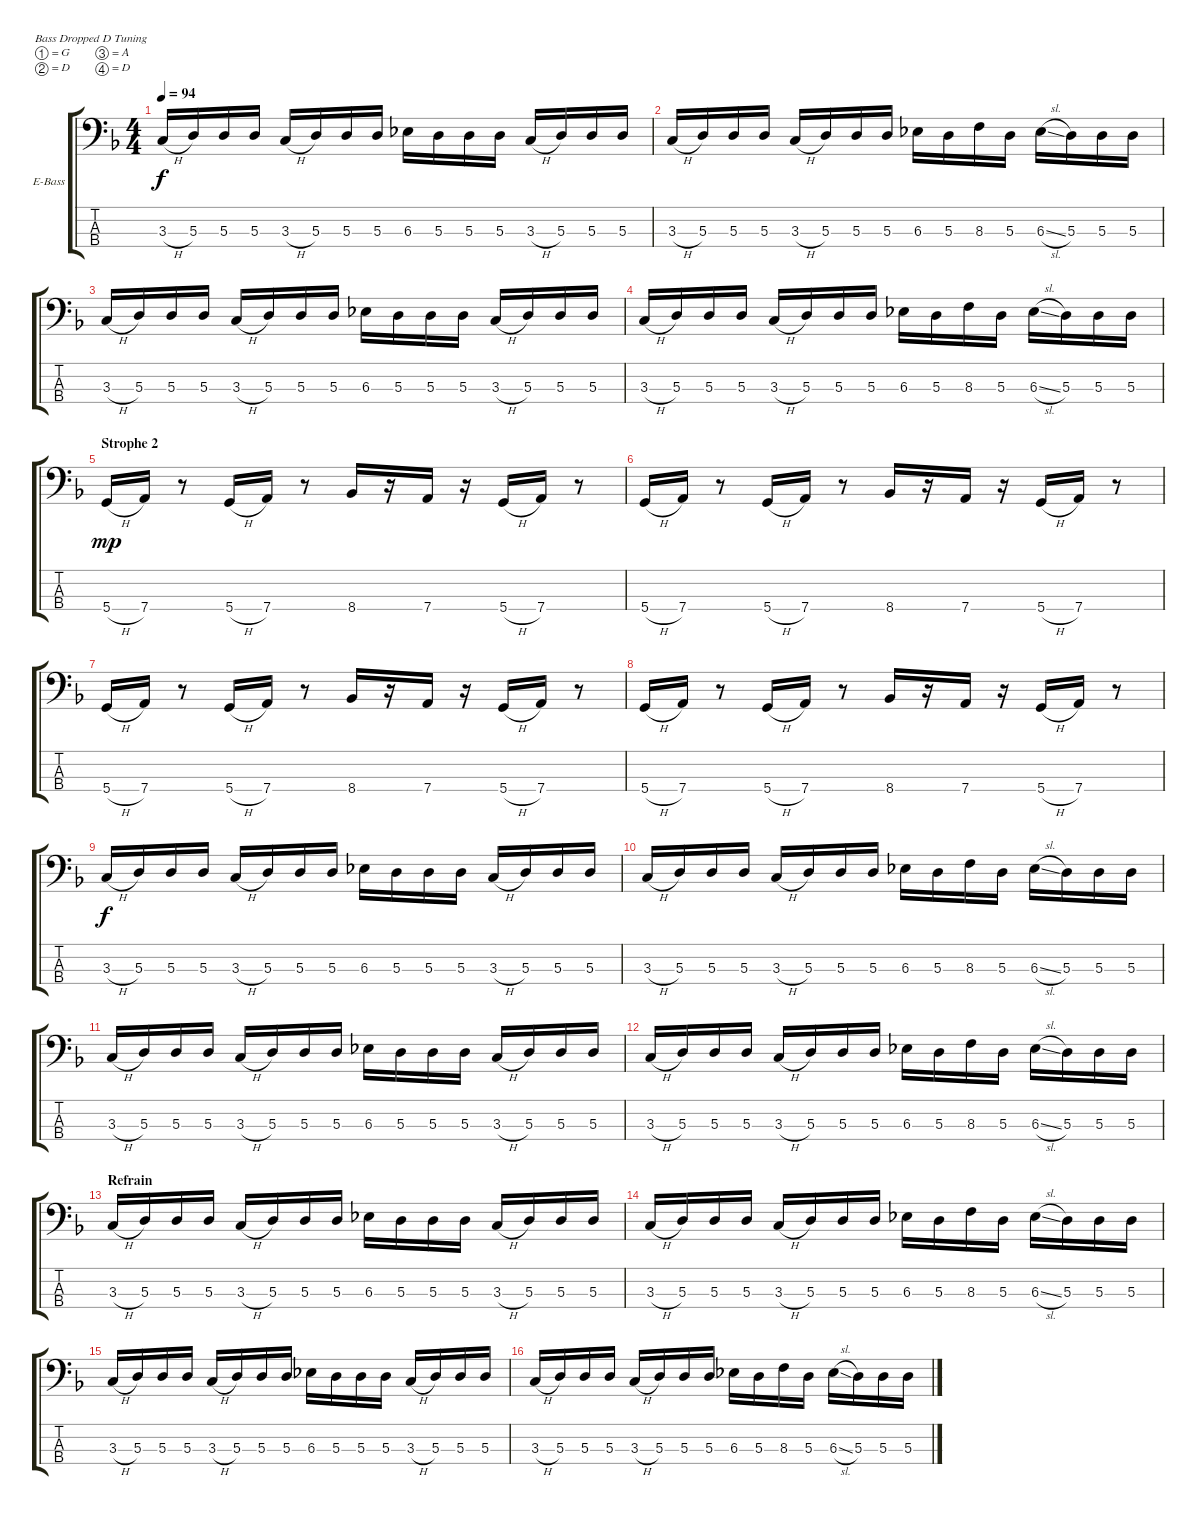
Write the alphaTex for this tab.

\defaultSystemsLayout 4
\bracketExtendMode groupsimilarinstruments
\firstSystemTrackNameOrientation horizontal
\otherSystemsTrackNameOrientation horizontal
\track ("Electric Bass" "E-Bass") {instrument electricbassfinger}
\staff {score tabs}
\tuning (G2 D2 A1 D1)
\ts (4 4)
\tempo 94
\clef f4
\ks dminor
3.3{h}.16{dy f} 5.3.16 5.3.16 5.3.16 3.3{h}.16 5.3.16 5.3.16 5.3.16 6.3.16 5.3.16 5.3.16 5.3.16 3.3{h}.16 5.3.16 5.3.16 5.3.16 |
3.3{h}.16 5.3.16 5.3.16 5.3.16 3.3{h}.16 5.3.16 5.3.16 5.3.16 6.3.16 5.3.16 8.3.16 5.3.16 6.3{sl}.16 5.3.16 5.3.16 5.3.16 |
3.3{h}.16 5.3.16 5.3.16 5.3.16 3.3{h}.16 5.3.16 5.3.16 5.3.16 6.3.16 5.3.16 5.3.16 5.3.16 3.3{h}.16 5.3.16 5.3.16 5.3.16 |
3.3{h}.16 5.3.16 5.3.16 5.3.16 3.3{h}.16 5.3.16 5.3.16 5.3.16 6.3.16 5.3.16 8.3.16 5.3.16 6.3{sl}.16 5.3.16 5.3.16 5.3.16 |
\section ("" "Strophe 2")
5.4{h}.16{dy mp} 7.4.16 r.8 5.4{h}.16 7.4.16 r.8 8.4.16 r.16 7.4.16 r.16 5.4{h}.16 7.4.16 r.8 |
5.4{h}.16 7.4.16 r.8 5.4{h}.16 7.4.16 r.8 8.4.16 r.16 7.4.16 r.16 5.4{h}.16 7.4.16 r.8 |
5.4{h}.16 7.4.16 r.8 5.4{h}.16 7.4.16 r.8 8.4.16 r.16 7.4.16 r.16 5.4{h}.16 7.4.16 r.8 |
5.4{h}.16 7.4.16 r.8 5.4{h}.16 7.4.16 r.8 8.4.16 r.16 7.4.16 r.16 5.4{h}.16 7.4.16 r.8 |
3.3{h}.16{dy f} 5.3.16 5.3.16 5.3.16 3.3{h}.16 5.3.16 5.3.16 5.3.16 6.3.16 5.3.16 5.3.16 5.3.16 3.3{h}.16 5.3.16 5.3.16 5.3.16 |
3.3{h}.16 5.3.16 5.3.16 5.3.16 3.3{h}.16 5.3.16 5.3.16 5.3.16 6.3.16 5.3.16 8.3.16 5.3.16 6.3{sl}.16 5.3.16 5.3.16 5.3.16 |
3.3{h}.16 5.3.16 5.3.16 5.3.16 3.3{h}.16 5.3.16 5.3.16 5.3.16 6.3.16 5.3.16 5.3.16 5.3.16 3.3{h}.16 5.3.16 5.3.16 5.3.16 |
3.3{h}.16 5.3.16 5.3.16 5.3.16 3.3{h}.16 5.3.16 5.3.16 5.3.16 6.3.16 5.3.16 8.3.16 5.3.16 6.3{sl}.16 5.3.16 5.3.16 5.3.16 |
\section ("" "Refrain")
3.3{h}.16 5.3.16 5.3.16 5.3.16 3.3{h}.16 5.3.16 5.3.16 5.3.16 6.3.16 5.3.16 5.3.16 5.3.16 3.3{h}.16 5.3.16 5.3.16 5.3.16 |
3.3{h}.16 5.3.16 5.3.16 5.3.16 3.3{h}.16 5.3.16 5.3.16 5.3.16 6.3.16 5.3.16 8.3.16 5.3.16 6.3{sl}.16 5.3.16 5.3.16 5.3.16 |
3.3{h}.16 5.3.16 5.3.16 5.3.16 3.3{h}.16 5.3.16 5.3.16 5.3.16 6.3.16 5.3.16 5.3.16 5.3.16 3.3{h}.16 5.3.16 5.3.16 5.3.16 |
3.3{h}.16 5.3.16 5.3.16 5.3.16 3.3{h}.16 5.3.16 5.3.16 5.3.16 6.3.16 5.3.16 8.3.16 5.3.16 6.3{sl}.16 5.3.16 5.3.16 5.3.16
